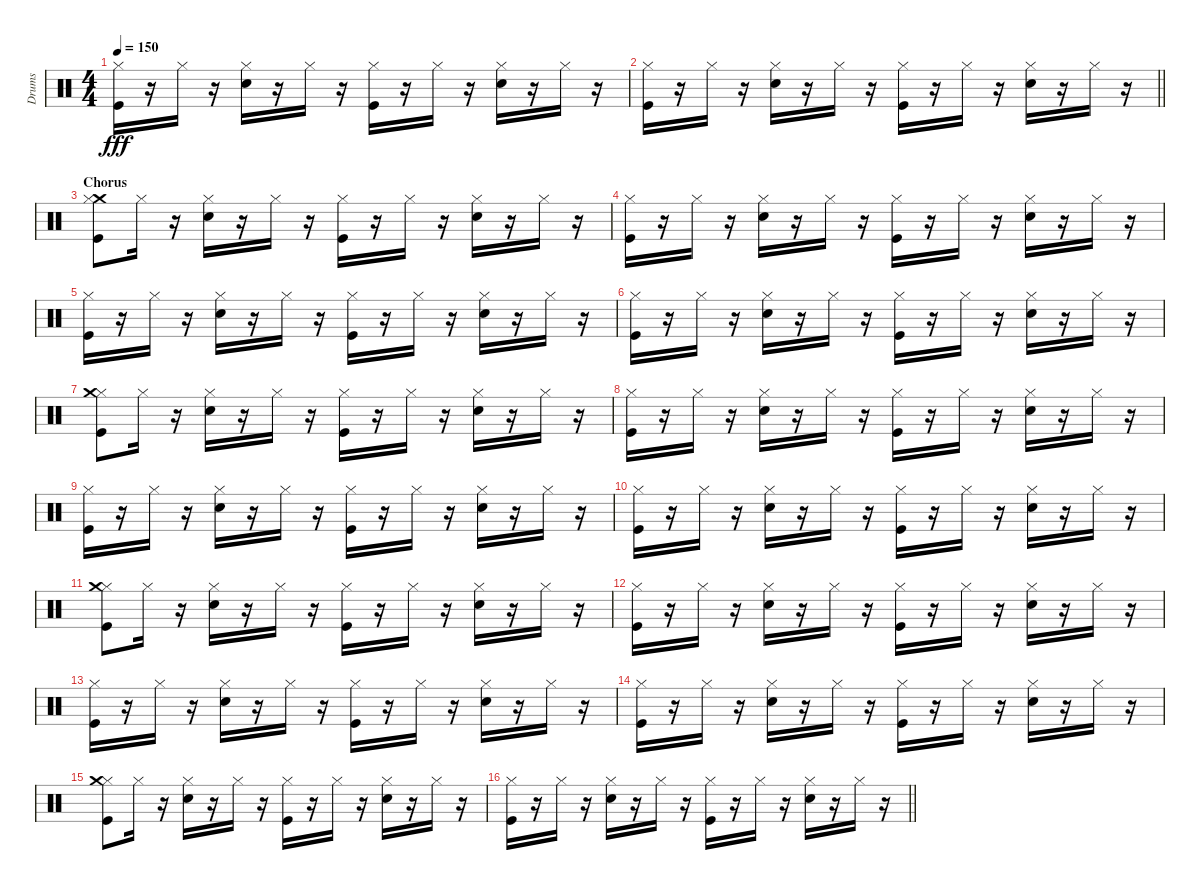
\track ("Drums" "Drums") {instrument percussion}
\staff {score}
\articulation defaults
\ts (4 4)
\tempo 150
\clef neutral
\ks c
("Kick (hit)" "Hi-Hat (closed)").16{dy fff} r.16 "Hi-Hat (closed)".16 r.16 ("Snare (hit) 2" "Hi-Hat (closed)").16 r.16 "Hi-Hat (closed)".16 r.16 ("Kick (hit)" "Hi-Hat (closed)").16 r.16 "Hi-Hat (closed)".16 r.16 ("Snare (hit) 2" "Hi-Hat (closed)").16 r.16 "Hi-Hat (closed)".16 r.16 |
\barLineRight lightlight
("Hi-Hat (closed)" "Kick (hit)").16 r.16 "Hi-Hat (closed)".16 r.16 ("Hi-Hat (closed)" "Snare (hit) 2").16 r.16 "Hi-Hat (closed)".16 r.16 ("Hi-Hat (closed)" "Kick (hit)").16 r.16 "Hi-Hat (closed)".16 r.16 ("Hi-Hat (closed)" "Snare (hit) 2").16 r.16 "Hi-Hat (closed)".16 r.16 |
\section ("" "Chorus")
("Crash medium (hit)" "Kick (hit)" "Hi-Hat (closed)").8 "Hi-Hat (closed)".16 r.16 ("Snare (hit) 2" "Hi-Hat (closed)").16 r.16 "Hi-Hat (closed)".16 r.16 ("Kick (hit)" "Hi-Hat (closed)").16 r.16 "Hi-Hat (closed)".16 r.16 ("Snare (hit) 2" "Hi-Hat (closed)").16 r.16 "Hi-Hat (closed)".16 r.16 |
("Hi-Hat (closed)" "Kick (hit)").16 r.16 "Hi-Hat (closed)".16 r.16 ("Hi-Hat (closed)" "Snare (hit) 2").16 r.16 "Hi-Hat (closed)".16 r.16 ("Hi-Hat (closed)" "Kick (hit)").16 r.16 "Hi-Hat (closed)".16 r.16 ("Hi-Hat (closed)" "Snare (hit) 2").16 r.16 "Hi-Hat (closed)".16 r.16 |
("Kick (hit)" "Hi-Hat (closed)").16 r.16 "Hi-Hat (closed)".16 r.16 ("Snare (hit) 2" "Hi-Hat (closed)").16 r.16 "Hi-Hat (closed)".16 r.16 ("Kick (hit)" "Hi-Hat (closed)").16 r.16 "Hi-Hat (closed)".16 r.16 ("Snare (hit) 2" "Hi-Hat (closed)").16 r.16 "Hi-Hat (closed)".16 r.16 |
("Hi-Hat (closed)" "Kick (hit)").16 r.16 "Hi-Hat (closed)".16 r.16 ("Hi-Hat (closed)" "Snare (hit) 2").16 r.16 "Hi-Hat (closed)".16 r.16 ("Hi-Hat (closed)" "Kick (hit)").16 r.16 "Hi-Hat (closed)".16 r.16 ("Hi-Hat (closed)" "Snare (hit) 2").16 r.16 "Hi-Hat (closed)".16 r.16 |
("Kick (hit)" "Hi-Hat (closed)" "Crash medium (hit)").8 "Hi-Hat (closed)".16 r.16 ("Snare (hit) 2" "Hi-Hat (closed)").16 r.16 "Hi-Hat (closed)".16 r.16 ("Kick (hit)" "Hi-Hat (closed)").16 r.16 "Hi-Hat (closed)".16 r.16 ("Snare (hit) 2" "Hi-Hat (closed)").16 r.16 "Hi-Hat (closed)".16 r.16 |
("Hi-Hat (closed)" "Kick (hit)").16 r.16 "Hi-Hat (closed)".16 r.16 ("Hi-Hat (closed)" "Snare (hit) 2").16 r.16 "Hi-Hat (closed)".16 r.16 ("Hi-Hat (closed)" "Kick (hit)").16 r.16 "Hi-Hat (closed)".16 r.16 ("Hi-Hat (closed)" "Snare (hit) 2").16 r.16 "Hi-Hat (closed)".16 r.16 |
("Kick (hit)" "Hi-Hat (closed)").16 r.16 "Hi-Hat (closed)".16 r.16 ("Snare (hit) 2" "Hi-Hat (closed)").16 r.16 "Hi-Hat (closed)".16 r.16 ("Kick (hit)" "Hi-Hat (closed)").16 r.16 "Hi-Hat (closed)".16 r.16 ("Snare (hit) 2" "Hi-Hat (closed)").16 r.16 "Hi-Hat (closed)".16 r.16 |
("Hi-Hat (closed)" "Kick (hit)").16 r.16 "Hi-Hat (closed)".16 r.16 ("Hi-Hat (closed)" "Snare (hit) 2").16 r.16 "Hi-Hat (closed)".16 r.16 ("Hi-Hat (closed)" "Kick (hit)").16 r.16 "Hi-Hat (closed)".16 r.16 ("Hi-Hat (closed)" "Snare (hit) 2").16 r.16 "Hi-Hat (closed)".16 r.16 |
("Kick (hit)" "Hi-Hat (closed)" "Crash medium (hit)").8 "Hi-Hat (closed)".16 r.16 ("Snare (hit) 2" "Hi-Hat (closed)").16 r.16 "Hi-Hat (closed)".16 r.16 ("Kick (hit)" "Hi-Hat (closed)").16 r.16 "Hi-Hat (closed)".16 r.16 ("Snare (hit) 2" "Hi-Hat (closed)").16 r.16 "Hi-Hat (closed)".16 r.16 |
("Hi-Hat (closed)" "Kick (hit)").16 r.16 "Hi-Hat (closed)".16 r.16 ("Hi-Hat (closed)" "Snare (hit) 2").16 r.16 "Hi-Hat (closed)".16 r.16 ("Hi-Hat (closed)" "Kick (hit)").16 r.16 "Hi-Hat (closed)".16 r.16 ("Hi-Hat (closed)" "Snare (hit) 2").16 r.16 "Hi-Hat (closed)".16 r.16 |
("Kick (hit)" "Hi-Hat (closed)").16 r.16 "Hi-Hat (closed)".16 r.16 ("Snare (hit) 2" "Hi-Hat (closed)").16 r.16 "Hi-Hat (closed)".16 r.16 ("Kick (hit)" "Hi-Hat (closed)").16 r.16 "Hi-Hat (closed)".16 r.16 ("Snare (hit) 2" "Hi-Hat (closed)").16 r.16 "Hi-Hat (closed)".16 r.16 |
("Hi-Hat (closed)" "Kick (hit)").16 r.16 "Hi-Hat (closed)".16 r.16 ("Hi-Hat (closed)" "Snare (hit) 2").16 r.16 "Hi-Hat (closed)".16 r.16 ("Hi-Hat (closed)" "Kick (hit)").16 r.16 "Hi-Hat (closed)".16 r.16 ("Hi-Hat (closed)" "Snare (hit) 2").16 r.16 "Hi-Hat (closed)".16 r.16 |
("Kick (hit)" "Hi-Hat (closed)" "Crash medium (hit)").8 "Hi-Hat (closed)".16 r.16 ("Snare (hit) 2" "Hi-Hat (closed)").16 r.16 "Hi-Hat (closed)".16 r.16 ("Kick (hit)" "Hi-Hat (closed)").16 r.16 "Hi-Hat (closed)".16 r.16 ("Snare (hit) 2" "Hi-Hat (closed)").16 r.16 "Hi-Hat (closed)".16 r.16 |
\barLineRight lightlight
("Hi-Hat (closed)" "Kick (hit)").16 r.16 "Hi-Hat (closed)".16 r.16 ("Hi-Hat (closed)" "Snare (hit) 2").16 r.16 "Hi-Hat (closed)".16 r.16 ("Hi-Hat (closed)" "Kick (hit)").16 r.16 "Hi-Hat (closed)".16 r.16 ("Hi-Hat (closed)" "Snare (hit) 2").16 r.16 "Hi-Hat (closed)".16 r.16
